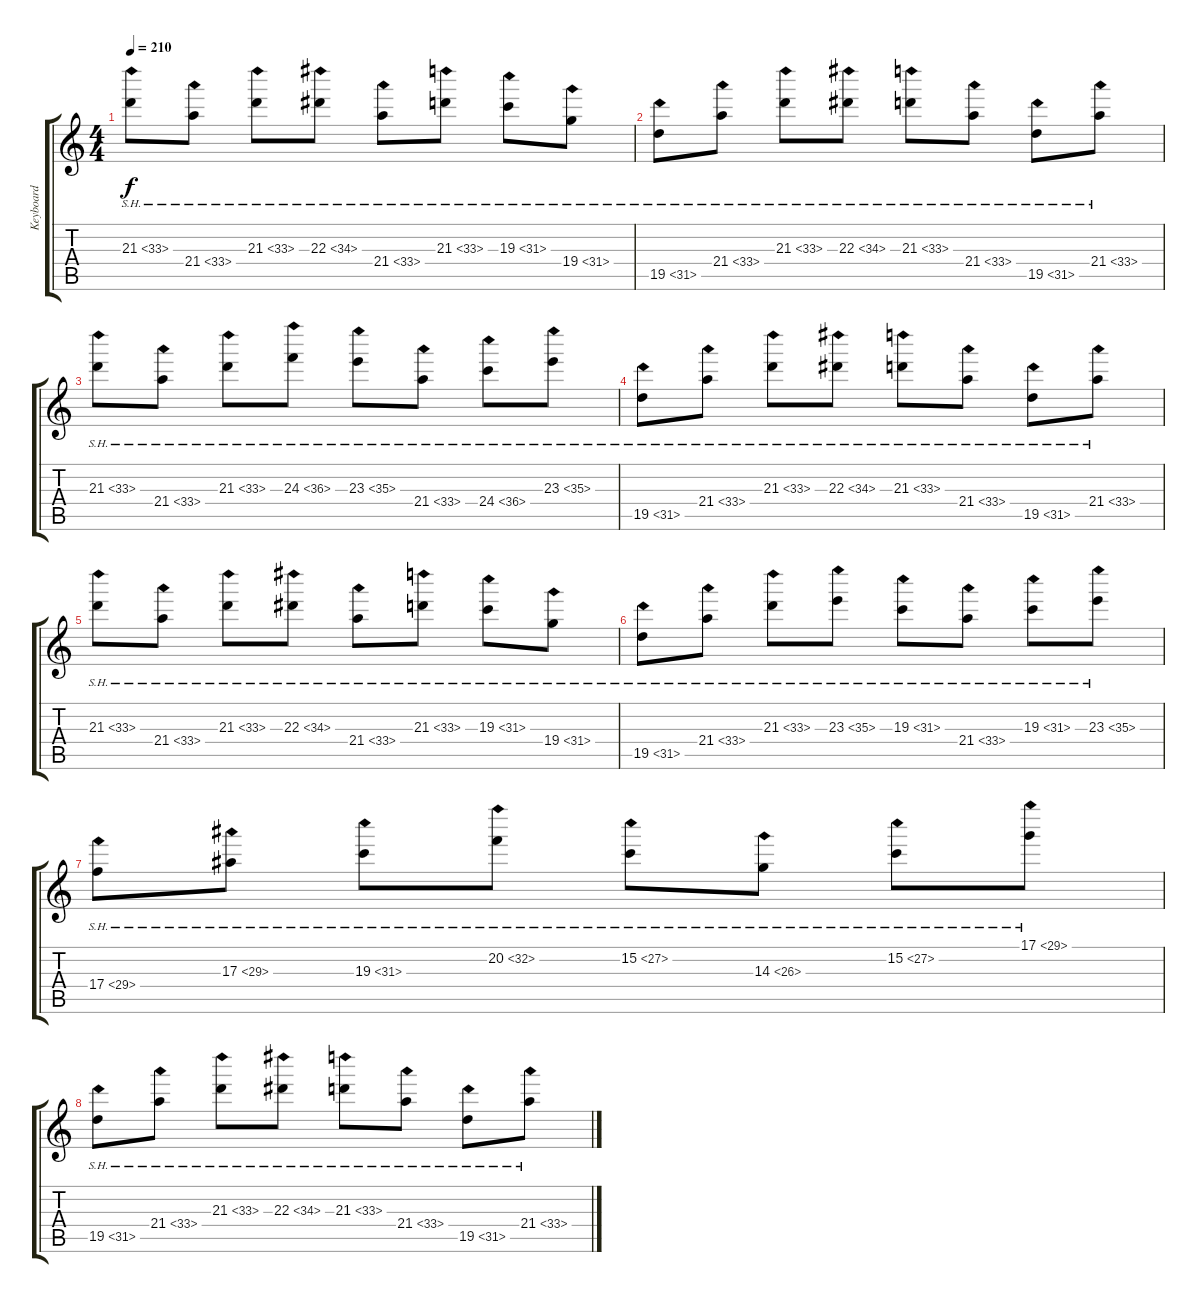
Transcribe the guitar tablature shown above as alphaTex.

\track ("Keyboard" "Keyboard") {instrument acousticguitarsteel}
\staff {score tabs}
\tuning (D4 A3 F3 C3 G2 D2) {hide}
\ts (4 4)
\tempo 210
\clef g2
\ks c
21.3{sh 12}.8{dy f} 21.4{sh 12}.8 21.3{sh 12}.8 22.3{sh 12}.8 21.4{sh 12}.8 21.3{sh 12}.8 19.3{sh 12}.8 19.4{sh 12}.8 |
19.5{sh 12}.8 21.4{sh 12}.8 21.3{sh 12}.8 22.3{sh 12}.8 21.3{sh 12}.8 21.4{sh 12}.8 19.5{sh 12}.8 21.4{sh 12}.8 |
21.3{sh 12}.8 21.4{sh 12}.8 21.3{sh 12}.8 24.3{sh 12}.8 23.3{sh 12}.8 21.4{sh 12}.8 24.4{sh 12}.8 23.3{sh 12}.8 |
19.5{sh 12}.8 21.4{sh 12}.8 21.3{sh 12}.8 22.3{sh 12}.8 21.3{sh 12}.8 21.4{sh 12}.8 19.5{sh 12}.8 21.4{sh 12}.8 |
21.3{sh 12}.8 21.4{sh 12}.8 21.3{sh 12}.8 22.3{sh 12}.8 21.4{sh 12}.8 21.3{sh 12}.8 19.3{sh 12}.8 19.4{sh 12}.8 |
19.5{sh 12}.8 21.4{sh 12}.8 21.3{sh 12}.8 23.3{sh 12}.8 19.3{sh 12}.8 21.4{sh 12}.8 19.3{sh 12}.8 23.3{sh 12}.8 |
17.4{sh 12}.8 17.3{sh 12}.8 19.3{sh 12}.8 20.2{sh 12}.8 15.2{sh 12}.8 14.3{sh 12}.8 15.2{sh 12}.8 17.1{sh 12}.8 |
19.5{sh 12}.8 21.4{sh 12}.8 21.3{sh 12}.8 22.3{sh 12}.8 21.3{sh 12}.8 21.4{sh 12}.8 19.5{sh 12}.8 21.4{sh 12}.8
